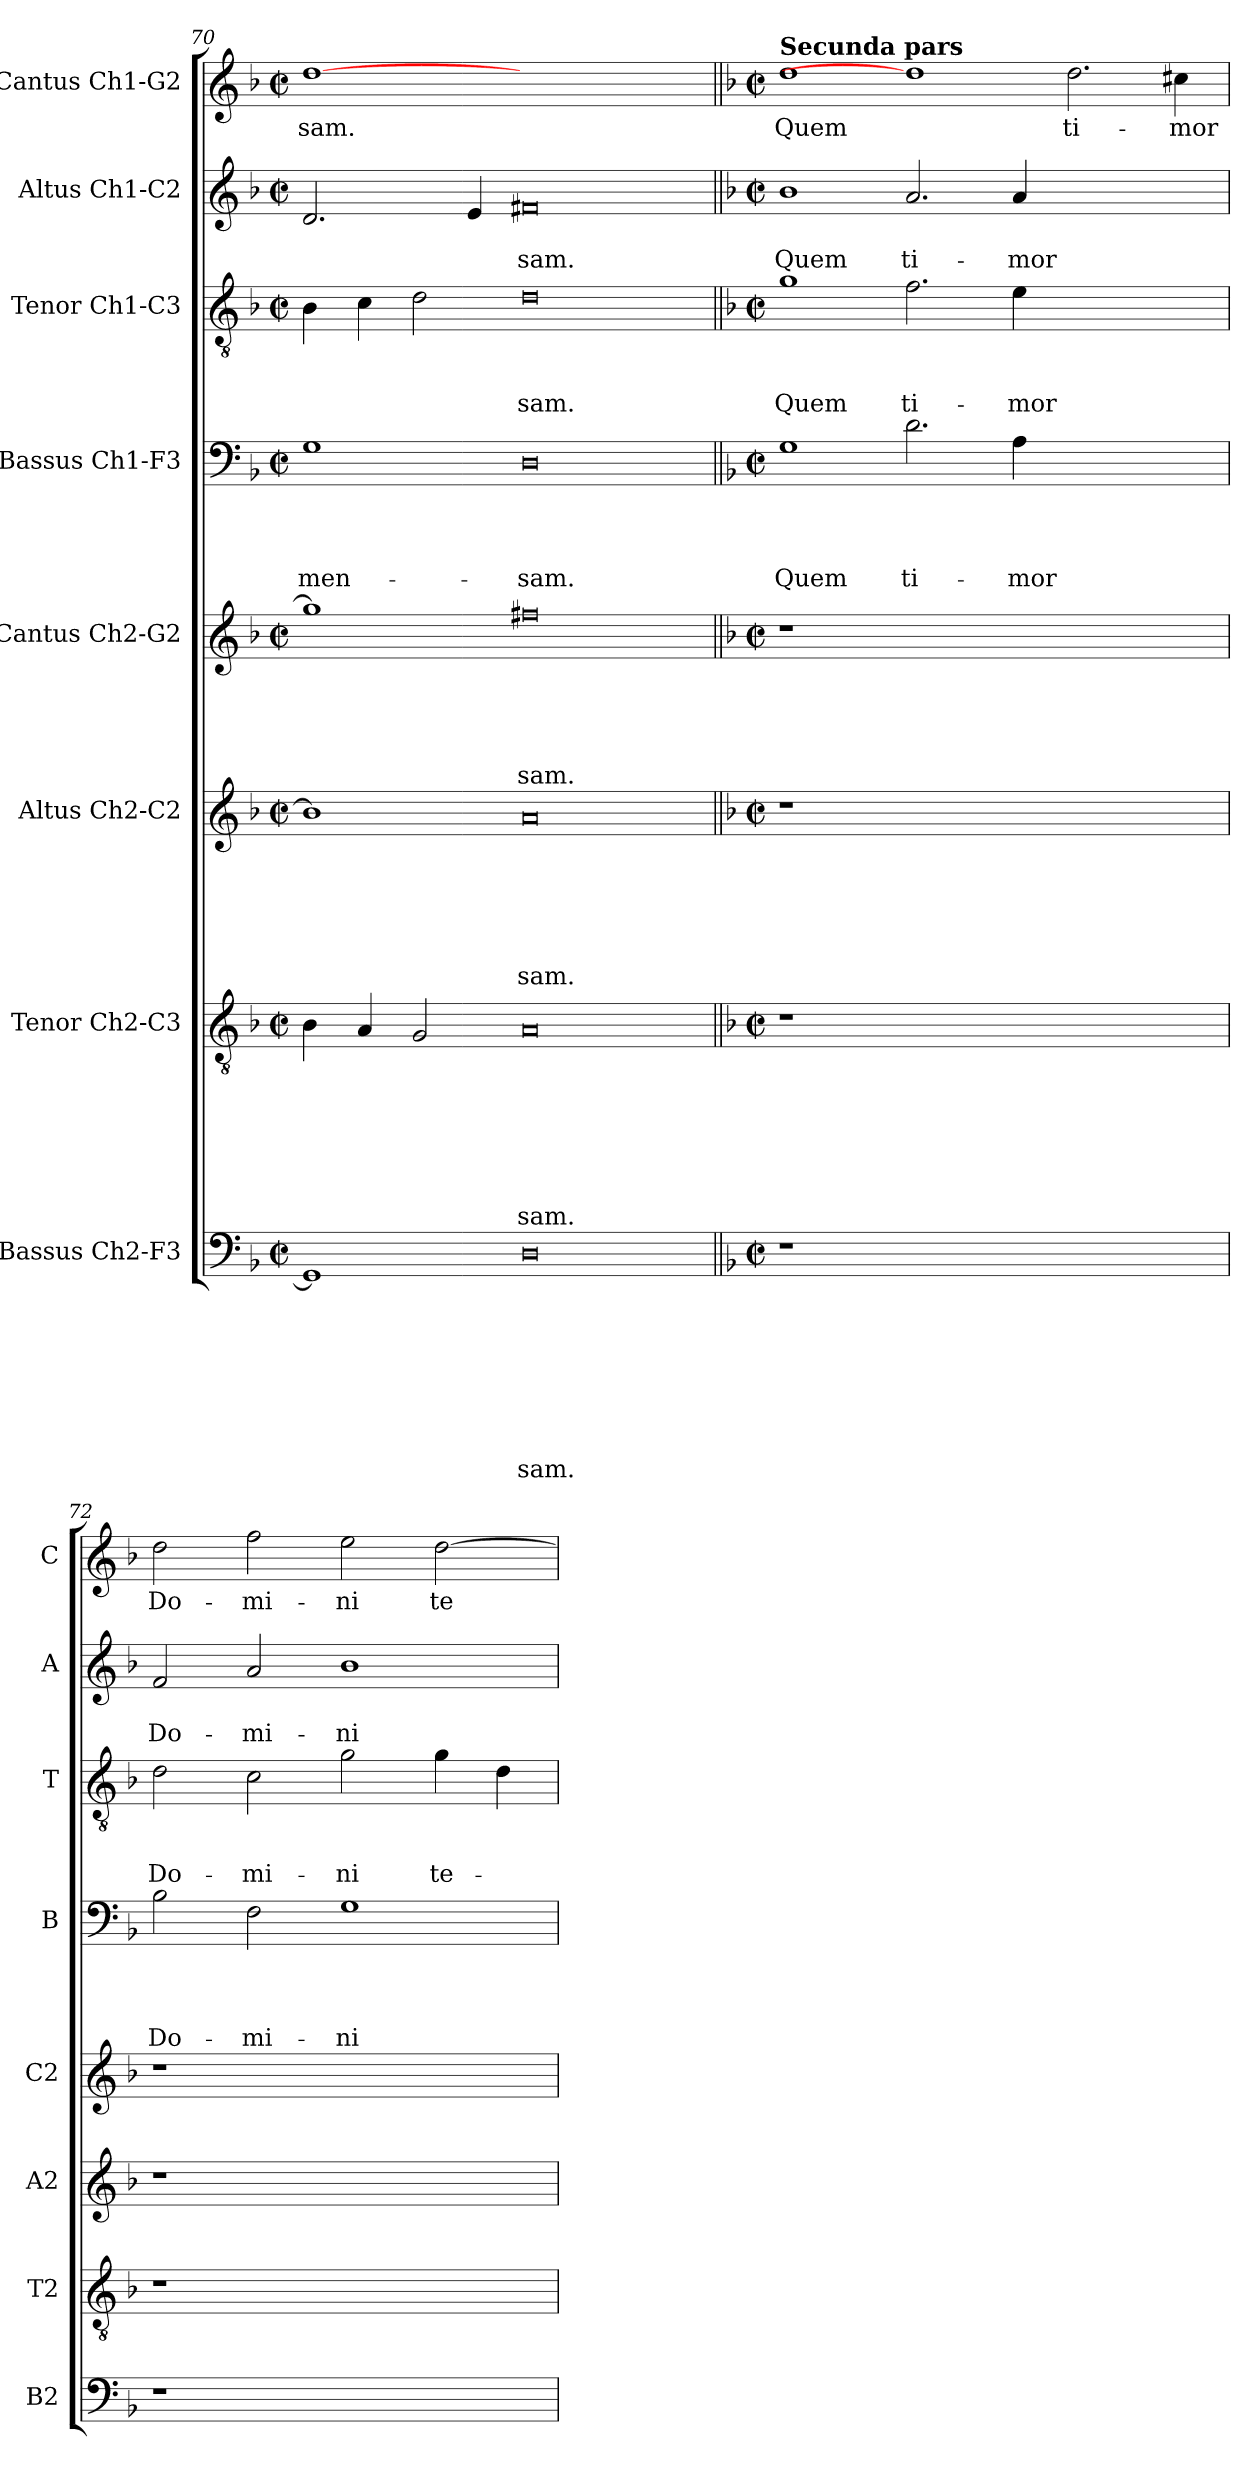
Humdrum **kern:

**kern	**text	**text	**text	**text	**text	**text	**text	**text	**kern	**text	**text	**text	**text	**text	**text	**text	**kern	**text	**text	**text	**text	**text	**text	**kern	**text	**text	**text	**text	**text	**kern	**text	**text	**text	**text	**kern	**text	**text	**text	**kern	**text	**text	**kern	**text
*part8	*part8	*part8	*part8	*part8	*part8	*part8	*part8	*part8	*part7	*part7	*part7	*part7	*part7	*part7	*part7	*part7	*part6	*part6	*part6	*part6	*part6	*part6	*part6	*part5	*part5	*part5	*part5	*part5	*part5	*part4	*part4	*part4	*part4	*part4	*part3	*part3	*part3	*part3	*part2	*part2	*part2	*part1	*part1
*staff8	*staff8	*staff8	*staff8	*staff8	*staff8	*staff8	*staff8	*staff8	*staff7	*staff7	*staff7	*staff7	*staff7	*staff7	*staff7	*staff7	*staff6	*staff6	*staff6	*staff6	*staff6	*staff6	*staff6	*staff5	*staff5	*staff5	*staff5	*staff5	*staff5	*staff4	*staff4	*staff4	*staff4	*staff4	*staff3	*staff3	*staff3	*staff3	*staff2	*staff2	*staff2	*staff1	*staff1
*I"Bassus Ch2-F3	*	*	*	*	*	*	*	*	*I"Tenor Ch2-C3	*	*	*	*	*	*	*	*I"Altus Ch2-C2	*	*	*	*	*	*	*I"Cantus Ch2-G2	*	*	*	*	*	*I"Bassus Ch1-F3	*	*	*	*	*I"Tenor Ch1-C3	*	*	*	*I"Altus Ch1-C2	*	*	*I"Cantus Ch1-G2	*
*I'B2	*	*	*	*	*	*	*	*	*I'T2	*	*	*	*	*	*	*	*I'A2	*	*	*	*	*	*	*I'C2	*	*	*	*	*	*I'B	*	*	*	*	*I'T	*	*	*	*I'A	*	*	*I'C	*
*clefF4	*	*	*	*	*	*	*	*	*clefGv2	*	*	*	*	*	*	*	*clefG2	*	*	*	*	*	*	*clefG2	*	*	*	*	*	*clefF4	*	*	*	*	*clefGv2	*	*	*	*clefG2	*	*	*clefG2	*
*k[b-]	*	*	*	*	*	*	*	*	*k[b-]	*	*	*	*	*	*	*	*k[b-]	*	*	*	*	*	*	*k[b-]	*	*	*	*	*	*k[b-]	*	*	*	*	*k[b-]	*	*	*	*k[b-]	*	*	*k[b-]	*
*F:	*	*	*	*	*	*	*	*	*F:	*	*	*	*	*	*	*	*F:	*	*	*	*	*	*	*F:	*	*	*	*	*	*F:	*	*	*	*	*F:	*	*	*	*F:	*	*	*F:	*
*M2/2	*	*	*	*	*	*	*	*	*M2/2	*	*	*	*	*	*	*	*M2/2	*	*	*	*	*	*	*M2/2	*	*	*	*	*	*M2/2	*	*	*	*	*M2/2	*	*	*	*M2/2	*	*	*M2/2	*
*met(c|)	*	*	*	*	*	*	*	*	*met(c|)	*	*	*	*	*	*	*	*met(c|)	*	*	*	*	*	*	*met(c|)	*	*	*	*	*	*met(c|)	*	*	*	*	*met(c|)	*	*	*	*met(c|)	*	*	*met(c|)	*
=70	=70	=70	=70	=70	=70	=70	=70	=70	=70	=70	=70	=70	=70	=70	=70	=70	=70	=70	=70	=70	=70	=70	=70	=70	=70	=70	=70	=70	=70	=70	=70	=70	=70	=70	=70	=70	=70	=70	=70	=70	=70	=70	=70
!	!	!	!	!	!	!	!	!	!	!	!	!	!	!	!	!	!	!	!	!	!	!	!	!	!	!	!	!	!	!	!	!	!	!LO:LY:b	!	!	!	!	!	!	!	!	!LO:LY:b
1GG]	.	.	.	.	.	.	.	.	4B-\	.	.	.	.	.	.	.	1b-]	.	.	.	.	.	.	1gg]	.	.	.	.	.	1G	.	.	.	men-	4B-\	.	.	.	2.d/	.	.	[1dd	-sam.
.	.	.	.	.	.	.	.	.	4A/	.	.	.	.	.	.	.	.	.	.	.	.	.	.	.	.	.	.	.	.	.	.	.	.	.	4c\	.	.	.	.	.	.	.	.
.	.	.	.	.	.	.	.	.	2G/	.	.	.	.	.	.	.	.	.	.	.	.	.	.	.	.	.	.	.	.	.	.	.	.	.	2d\	.	.	.	.	.	.	.	.
.	.	.	.	.	.	.	.	.	.	.	.	.	.	.	.	.	.	.	.	.	.	.	.	.	.	.	.	.	.	.	.	.	.	.	.	.	.	.	4e/	.	.	.	.
!	!	!	!	!	!	!	!	!LO:LY:b	!	!	!	!	!	!	!	!LO:LY:b	!	!	!	!	!	!	!LO:LY:b	!	!	!	!	!	!LO:LY:b	!	!	!	!	!LO:LY:b	!	!	!	!LO:LY:b	!	!	!LO:LY:b	!	!
0D	.	.	.	.	.	.	.	-sam.	0A	.	.	.	.	.	.	-sam.	0a	.	.	.	.	.	-sam.	0ff#X	.	.	.	.	-sam.	0D	.	.	.	-sam.	0d	.	.	-sam.	0f#X	.	-sam.	0ryy	.
!!LO:LB:g=z
=71||	=71||	=71||	=71||	=71||	=71||	=71||	=71||	=71||	=71||	=71||	=71||	=71||	=71||	=71||	=71||	=71||	=71||	=71||	=71||	=71||	=71||	=71||	=71||	=71||	=71||	=71||	=71||	=71||	=71||	=71||	=71||	=71||	=71||	=71||	=71||	=71||	=71||	=71||	=71||	=71||	=71||	=71||	=71||
*k[b-]	*	*	*	*	*	*	*	*	*k[b-]	*	*	*	*	*	*	*	*k[b-]	*	*	*	*	*	*	*k[b-]	*	*	*	*	*	*k[b-]	*	*	*	*	*k[b-]	*	*	*	*k[b-]	*	*	*k[b-]	*
*F:	*	*	*	*	*	*	*	*	*F:	*	*	*	*	*	*	*	*F:	*	*	*	*	*	*	*F:	*	*	*	*	*	*F:	*	*	*	*	*F:	*	*	*	*F:	*	*	*F:	*
*M2/2	*	*	*	*	*	*	*	*	*M2/2	*	*	*	*	*	*	*	*M2/2	*	*	*	*	*	*	*M2/2	*	*	*	*	*	*M2/2	*	*	*	*	*M2/2	*	*	*	*M2/2	*	*	*M2/2	*
*met(c|)	*	*	*	*	*	*	*	*	*met(c|)	*	*	*	*	*	*	*	*met(c|)	*	*	*	*	*	*	*met(c|)	*	*	*	*	*	*met(c|)	*	*	*	*	*met(c|)	*	*	*	*met(c|)	*	*	*met(c|)	*
!	!	!	!	!	!	!	!	!	!	!	!	!	!	!	!	!	!	!	!	!	!	!	!	!	!	!	!	!	!	!	!	!	!	!	!	!	!	!	!	!	!	!LO:TX:a:B:t=Secunda pars	!
!	!	!	!	!	!	!	!	!	!	!	!	!	!	!	!	!	!	!	!	!	!	!	!	!	!	!	!	!	!	!	!	!	!	!LO:LY:b	!	!	!	!LO:LY:b	!	!	!LO:LY:b	!	!LO:LY:b
1r	.	.	.	.	.	.	.	.	1r	.	.	.	.	.	.	.	1r	.	.	.	.	.	.	1r	.	.	.	.	.	1G	.	.	.	Quem	1g	.	.	Quem	1b-	.	Quem	1dd	Quem
!	!	!	!	!	!	!	!	!	!	!	!	!	!	!	!	!	!	!	!	!	!	!	!	!	!	!	!	!	!	!	!	!	!	!LO:LY:b	!	!	!	!LO:LY:b	!	!	!LO:LY:b	!	!
0ryy	.	.	.	.	.	.	.	.	0ryy	.	.	.	.	.	.	.	0ryy	.	.	.	.	.	.	0ryy	.	.	.	.	.	2.d\	.	.	.	ti-	2.f\	.	.	ti-	2.a/	.	ti-	1dd]	.
!	!	!	!	!	!	!	!	!	!	!	!	!	!	!	!	!	!	!	!	!	!	!	!	!	!	!	!	!	!	!	!	!	!	!LO:LY:b	!	!	!	!LO:LY:b	!	!	!LO:LY:b	!	!
.	.	.	.	.	.	.	.	.	.	.	.	.	.	.	.	.	.	.	.	.	.	.	.	.	.	.	.	.	.	4A\	.	.	.	-mor	4e\	.	.	-mor	4a/	.	-mor	.	.
!	!	!	!	!	!	!	!	!	!	!	!	!	!	!	!	!	!	!	!	!	!	!	!	!	!	!	!	!	!	!	!	!	!	!	!	!	!	!	!	!	!	!	!LO:LY:b
.	.	.	.	.	.	.	.	.	.	.	.	.	.	.	.	.	.	.	.	.	.	.	.	.	.	.	.	.	.	1ryy	.	.	.	.	1ryy	.	.	.	1ryy	.	.	2.dd\	ti-
!	!	!	!	!	!	!	!	!	!	!	!	!	!	!	!	!	!	!	!	!	!	!	!	!	!	!	!	!	!	!	!	!	!	!	!	!	!	!	!	!	!	!	!LO:LY:b
.	.	.	.	.	.	.	.	.	.	.	.	.	.	.	.	.	.	.	.	.	.	.	.	.	.	.	.	.	.	.	.	.	.	.	.	.	.	.	.	.	.	4cc#X\	-mor
=72	=72	=72	=72	=72	=72	=72	=72	=72	=72	=72	=72	=72	=72	=72	=72	=72	=72	=72	=72	=72	=72	=72	=72	=72	=72	=72	=72	=72	=72	=72	=72	=72	=72	=72	=72	=72	=72	=72	=72	=72	=72	=72	=72
!	!	!	!	!	!	!	!	!	!	!	!	!	!	!	!	!	!	!	!	!	!	!	!	!	!	!	!	!	!	!	!	!	!	!LO:LY:b	!	!	!	!LO:LY:b	!	!	!LO:LY:b	!	!LO:LY:b
1r	.	.	.	.	.	.	.	.	1r	.	.	.	.	.	.	.	1r	.	.	.	.	.	.	1r	.	.	.	.	.	2B-\	.	.	.	Do-	2d\	.	.	Do-	2f/	.	Do-	2dd\	Do-
!	!	!	!	!	!	!	!	!	!	!	!	!	!	!	!	!	!	!	!	!	!	!	!	!	!	!	!	!	!	!	!	!	!	!LO:LY:b	!	!	!	!LO:LY:b	!	!	!LO:LY:b	!	!LO:LY:b
.	.	.	.	.	.	.	.	.	.	.	.	.	.	.	.	.	.	.	.	.	.	.	.	.	.	.	.	.	.	2F\	.	.	.	-mi-	2c\	.	.	-mi-	2a/	.	-mi-	2ff\	-mi-
!	!	!	!	!	!	!	!	!	!	!	!	!	!	!	!	!	!	!	!	!	!	!	!	!	!	!	!	!	!	!	!	!	!	!LO:LY:b	!	!	!	!LO:LY:b	!	!	!LO:LY:b	!	!LO:LY:b
1ryy	.	.	.	.	.	.	.	.	1ryy	.	.	.	.	.	.	.	1ryy	.	.	.	.	.	.	1ryy	.	.	.	.	.	1G	.	.	.	-ni	2g\	.	.	-ni	1b-	.	-ni	2ee\	-ni
!	!	!	!	!	!	!	!	!	!	!	!	!	!	!	!	!	!	!	!	!	!	!	!	!	!	!	!	!	!	!	!	!	!	!	!	!	!	!LO:LY:b	!	!	!	!	!LO:LY:b
.	.	.	.	.	.	.	.	.	.	.	.	.	.	.	.	.	.	.	.	.	.	.	.	.	.	.	.	.	.	.	.	.	.	.	4g\	.	.	te-	.	.	.	[2dd\	te-
.	.	.	.	.	.	.	.	.	.	.	.	.	.	.	.	.	.	.	.	.	.	.	.	.	.	.	.	.	.	.	.	.	.	.	4d\	.	.	.	.	.	.	.	.
=	=	=	=	=	=	=	=	=	=	=	=	=	=	=	=	=	=	=	=	=	=	=	=	=	=	=	=	=	=	=	=	=	=	=	=	=	=	=	=	=	=	=	=
*-	*-	*-	*-	*-	*-	*-	*-	*-	*-	*-	*-	*-	*-	*-	*-	*-	*-	*-	*-	*-	*-	*-	*-	*-	*-	*-	*-	*-	*-	*-	*-	*-	*-	*-	*-	*-	*-	*-	*-	*-	*-	*-	*-
